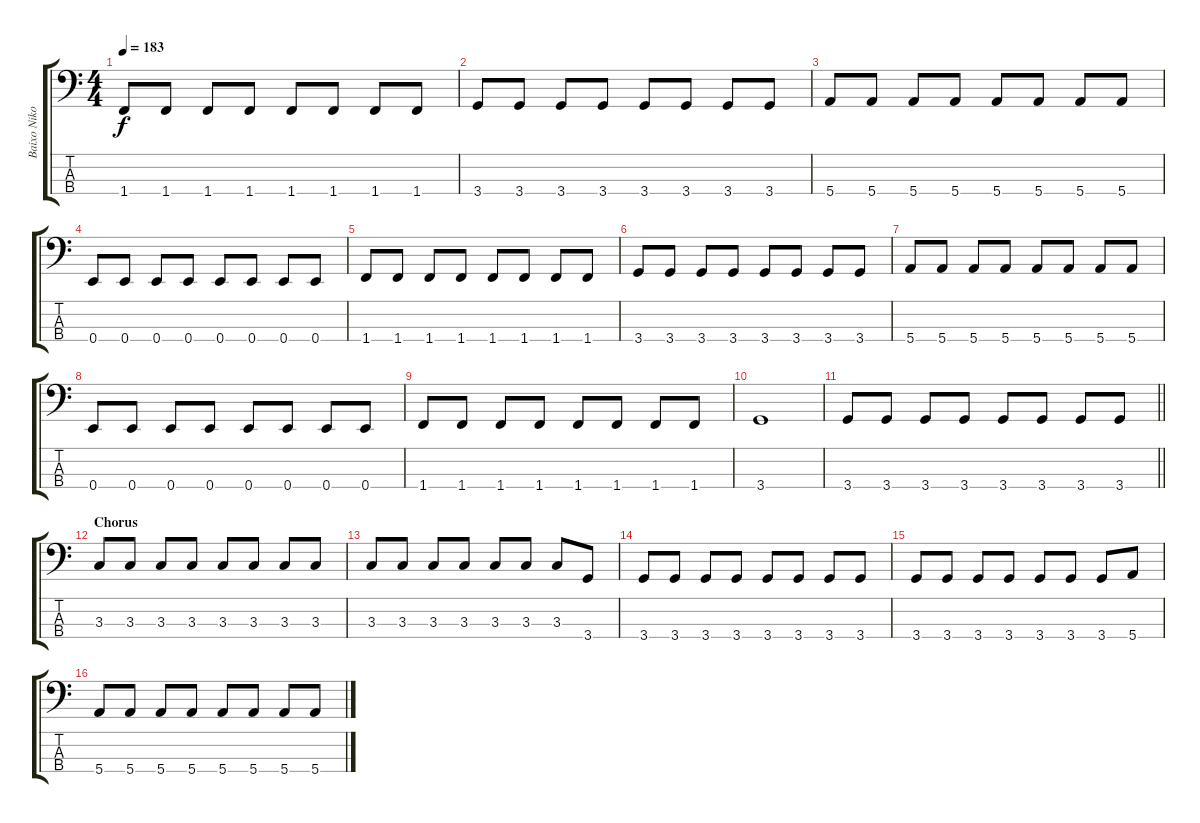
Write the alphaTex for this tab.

\track ("Baixo Nikola" "Baixo Niko") {instrument acousticguitarnylon}
\staff {score tabs}
\tuning (G2 D2 A1 E1) {hide}
\ts (4 4)
\tempo 183
\clef f4
\ks c
1.4.8{dy f} 1.4.8 1.4.8 1.4.8 1.4.8 1.4.8 1.4.8 1.4.8 |
3.4.8 3.4.8 3.4.8 3.4.8 3.4.8 3.4.8 3.4.8 3.4.8 |
5.4.8 5.4.8 5.4.8 5.4.8 5.4.8 5.4.8 5.4.8 5.4.8 |
0.4.8 0.4.8 0.4.8 0.4.8 0.4.8 0.4.8 0.4.8 0.4.8 |
1.4.8 1.4.8 1.4.8 1.4.8 1.4.8 1.4.8 1.4.8 1.4.8 |
3.4.8 3.4.8 3.4.8 3.4.8 3.4.8 3.4.8 3.4.8 3.4.8 |
5.4.8 5.4.8 5.4.8 5.4.8 5.4.8 5.4.8 5.4.8 5.4.8 |
0.4.8 0.4.8 0.4.8 0.4.8 0.4.8 0.4.8 0.4.8 0.4.8 |
1.4.8 1.4.8 1.4.8 1.4.8 1.4.8 1.4.8 1.4.8 1.4.8 |
3.4.1 |
\barLineRight lightlight
3.4.8 3.4.8 3.4.8 3.4.8 3.4.8 3.4.8 3.4.8 3.4.8 |
\section ("" "Chorus")
3.3.8 3.3.8 3.3.8 3.3.8 3.3.8 3.3.8 3.3.8 3.3.8 |
3.3.8 3.3.8 3.3.8 3.3.8 3.3.8 3.3.8 3.3.8 3.4.8 |
3.4.8 3.4.8 3.4.8 3.4.8 3.4.8 3.4.8 3.4.8 3.4.8 |
3.4.8 3.4.8 3.4.8 3.4.8 3.4.8 3.4.8 3.4.8 5.4.8 |
5.4.8 5.4.8 5.4.8 5.4.8 5.4.8 5.4.8 5.4.8 5.4.8
